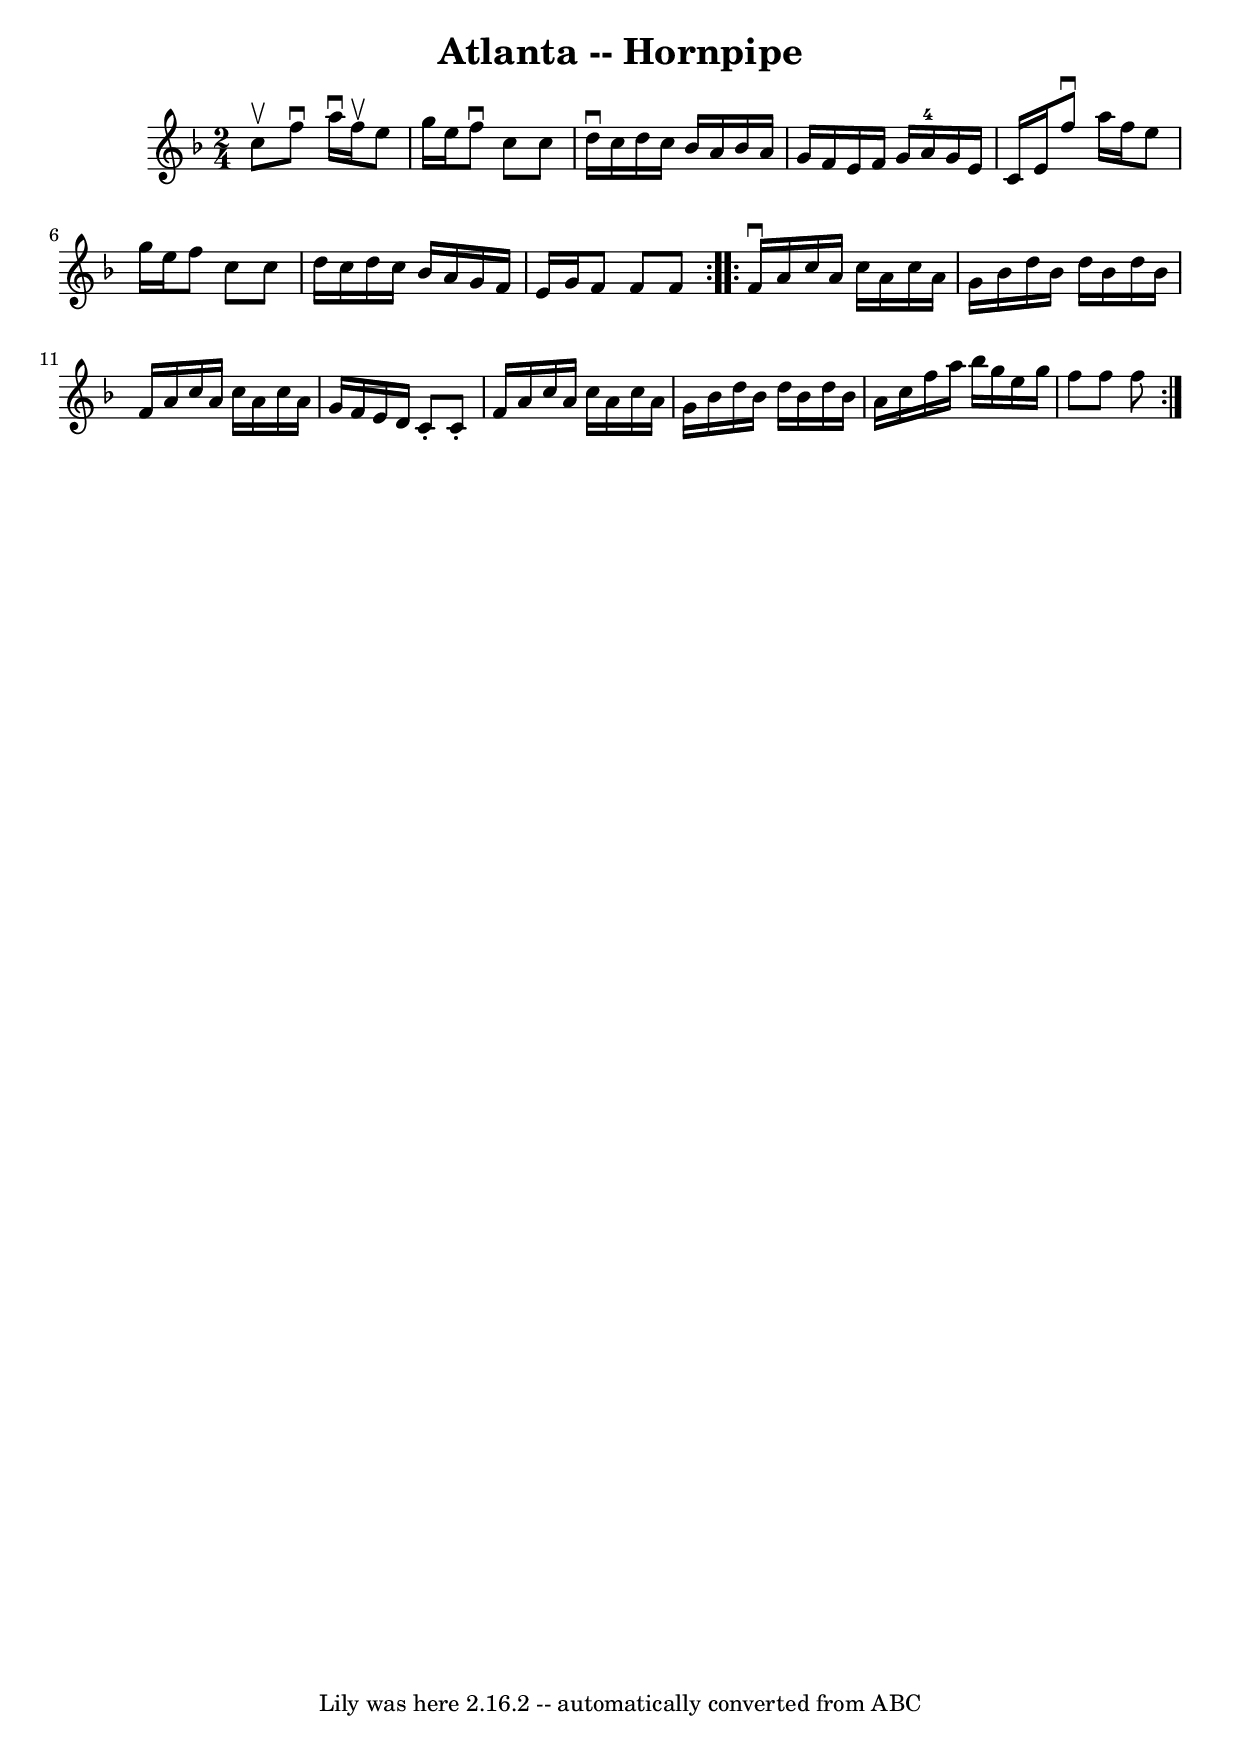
\version "2.7.40"
\include "Mammoth.ily"
\header {
	%% book = "Cole's 1000 Fiddle Tunes"
	crossRefNumber = "1"
	footnotes = ""
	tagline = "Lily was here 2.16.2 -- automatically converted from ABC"
	title = "Atlanta -- Hornpipe"
}
voicedefault =  {


\repeat volta 2 {
\time 2/4 
\key f \major c''8^\upbow |
 f''8^\downbow a''16 
^\downbow f''16^\upbow e''8 g''16 e''16  |
 f''8^\downbow   
c''8 c''8 d''16^\downbow c''16  |
 d''16 c''16 bes'16    
a'16 bes'16 a'16 g'16 f'16  |
 e'16 f'16 g'16 a'16 
-4 g'16 e'16 c'16 e'16  |
 f''8^\downbow a''16    
f''16 e''8 g''16 e''16  |
 f''8 c''8 c''8 d''16    
c''16  |
 d''16 c''16 bes'16 a'16 g'16 f'16 e'16    
g'16  |
 f'8 f'8 f'8  }     \repeat volta 2 { f'16^\downbow   
a'16 c''16 a'16 c''16 a'16 c''16 a'16  |
 g'16    
bes'16 d''16 bes'16 d''16 bes'16 d''16 bes'16  |
   
f'16 a'16 c''16 a'16 c''16 a'16 c''16 a'16  |
   
g'16 f'16 e'16 d'16 c'8 -. c'8 -. |
 f'16 a'16    
c''16 a'16 c''16 a'16 c''16 a'16  |
 g'16 bes'16    
d''16 bes'16 d''16 bes'16 d''16 bes'16  |
 a'16 c''16 
 f''16 a''16 bes''16 g''16 e''16 g''16  |
 f''8    
f''8 f''8  }   
}

\score{
    <<

	\context Staff="default"
	{
	    \voicedefault 
	}

    >>
	\layout {
	}
	\midi {}
}
